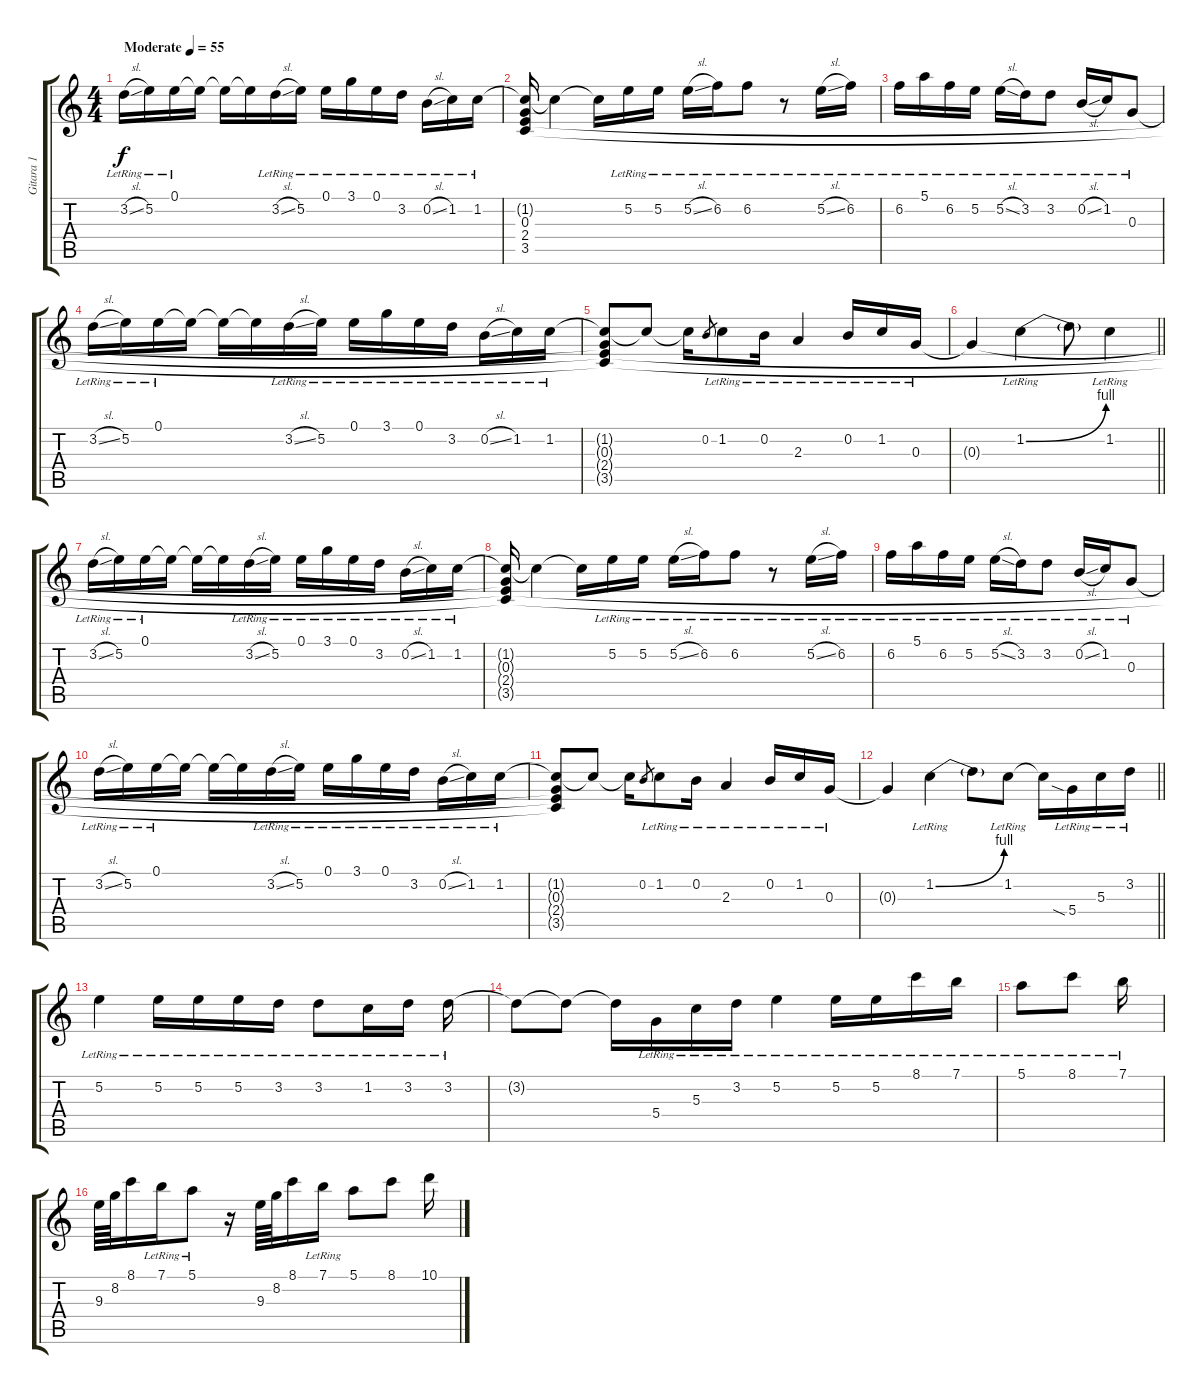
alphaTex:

\track ("Gitara 1" "Gitara 1") {instrument acousticguitarnylon}
\staff {score tabs}
\tuning (E4 B3 G3 D3 A2 E2) {hide}
\ts (4 4)
\tempo (55 "Moderate")
\clef g2
\ks c
3.2{sl lr}.16{dy f instrument acousticguitarnylon} 5.2{lr}.16 0.1{lr}.16 0.1{t}.16 0.1{t}.16 0.1{t}.16 3.2{sl lr}.16 5.2{lr}.16 0.1{lr}.16 3.1{lr}.16 0.1{lr}.16 3.2{lr}.16 0.2{sl lr}.16 1.2{lr}.16 1.2{lr}.16 |
(1.2{t} 0.3 2.4 3.5).16 1.2{t}.4 1.2{t}.16 5.2{lr}.16 5.2{lr}.16 5.2{sl lr}.16 6.2{lr}.16 6.2{lr}.8 r.8 5.2{sl lr}.16 6.2{lr}.16 |
6.2{lr}.16 5.1{lr}.16 6.2{lr}.16 5.2{lr}.16 5.2{sl lr}.16 3.2{lr}.16 3.2{lr}.8 0.2{sl lr}.16 1.2{lr}.16 0.3{lr}.8 |
3.2{sl lr}.16 5.2{lr}.16 0.1{lr}.16 0.1{t}.16 0.1{t}.16 0.1{t}.16 3.2{sl lr}.16 5.2{lr}.16 0.1{lr}.16 3.1{lr}.16 0.1{lr}.16 3.2{lr}.16 0.2{sl lr}.16 1.2{lr}.16 1.2{lr}.16 |
(1.2{t} 0.3{t} 2.4{t} 3.5{t}).8 1.2{t}.8 1.2{t}.16 0.2.8{gr} 1.2{lr}.8 0.2{lr}.16 2.3{lr}.4 0.2{lr}.16 1.2{lr}.16 0.3{lr}.16 |
\barLineRight lightlight
0.3{t}.4 1.2{be (bend 0 0 60 4) lr}.4 1.2{t}.8 1.2{lr}.4 |
\section ("" "")
3.2{sl lr}.16 5.2{lr}.16 0.1{lr}.16 0.1{t}.16 0.1{t}.16 0.1{t}.16 3.2{sl lr}.16 5.2{lr}.16 0.1{lr}.16 3.1{lr}.16 0.1{lr}.16 3.2{lr}.16 0.2{sl lr}.16 1.2{lr}.16 1.2{lr}.16 |
(1.2{t} 0.3{t} 2.4{t} 3.5{t}).16 1.2{t}.4 1.2{t}.16 5.2{lr}.16 5.2{lr}.16 5.2{sl lr}.16 6.2{lr}.16 6.2{lr}.8 r.8 5.2{sl lr}.16 6.2{lr}.16 |
6.2{lr}.16 5.1{lr}.16 6.2{lr}.16 5.2{lr}.16 5.2{sl lr}.16 3.2{lr}.16 3.2{lr}.8 0.2{sl lr}.16 1.2{lr}.16 0.3{lr}.8 |
3.2{sl lr}.16 5.2{lr}.16 0.1{lr}.16 0.1{t}.16 0.1{t}.16 0.1{t}.16 3.2{sl lr}.16 5.2{lr}.16 0.1{lr}.16 3.1{lr}.16 0.1{lr}.16 3.2{lr}.16 0.2{sl lr}.16 1.2{lr}.16 1.2{lr}.16 |
(1.2{t} 0.3{t} 2.4{t} 3.5{t}).8 1.2{t}.8 1.2{t}.16 0.2.8{gr} 1.2{lr}.8 0.2{lr}.16 2.3{lr}.4 0.2{lr}.16 1.2{lr}.16 0.3{lr}.16 |
\barLineRight lightlight
0.3{t}.4 1.2{be (bend 0 0 60 4) lr}.4 1.2{t}.8 1.2{lr}.8 1.2{t}.16 5.4{sia lr}.16 5.3{lr}.16 3.2{lr}.16 |
\section ("" "")
5.2{lr}.4 5.2{lr}.16 5.2{lr}.16 5.2{lr}.16 3.2{lr}.16 3.2{lr}.8 1.2{lr}.16 3.2{lr}.16 3.2{lr}.16 |
3.2{t}.8 3.2{t}.8 3.2{t}.16 5.4{lr}.16 5.3{lr}.16 3.2{lr}.16 5.2{lr}.4 5.2{lr}.16 5.2{lr}.16 8.1{lr}.16 7.1{lr}.16 |
5.1{lr}.8 8.1{lr}.8 7.1{lr}.16 |
9.3.64 8.2.64 8.1.16 7.1{lr}.16 5.1{lr}.8 r.16 9.3.64 8.2.64 8.1.16 7.1{lr}.16 5.1.8 8.1.8 10.1.16
